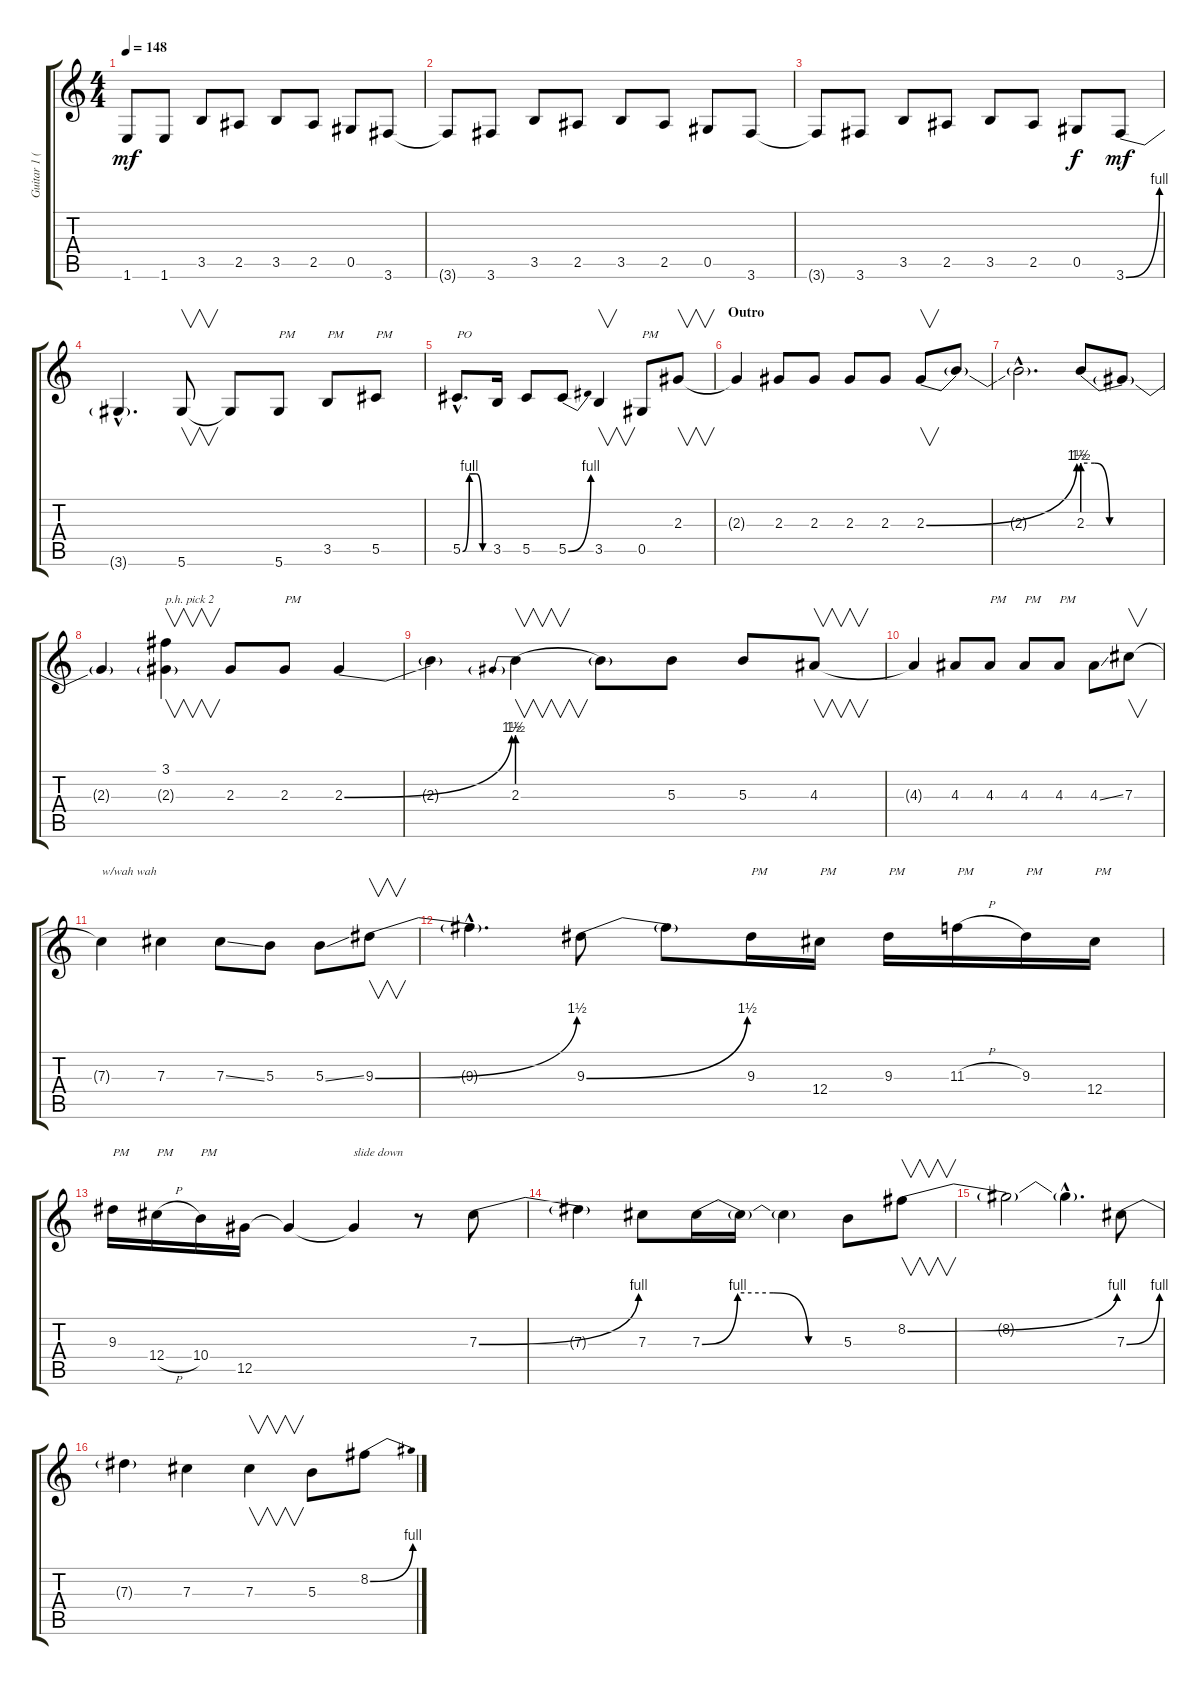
\track ("Guitar 1 (Slash)" "Guitar 1 (") {instrument distortionguitar}
\staff {score tabs}
\tuning (Eb4 Bb3 Gb3 Db3 Ab2 Eb2) {hide}
\ts (4 4)
\tempo 148
\clef g2
\ks c
1.6{t}.8{dy mf} 1.6.8 3.5.8 2.5.8 3.5.8 2.5.8 0.5.8 3.6.8 |
3.6{t}.8 3.6.8 3.5.8 2.5.8 3.5.8 2.5.8 0.5.8 3.6.8 |
3.6{t}.8 3.6.8 3.5.8 2.5.8 3.5.8 2.5.8 0.5.8{dy f} 3.6{be (bend 0 0 60 4)}.8{dy mf} |
3.6{hac t}.4{d} 5.6.8{v} 5.6{t}.8 5.6.8{txt "PM"} 3.5.8{txt "PM"} 5.5.8{txt "PM"} |
5.5{be (custom 0 0 15 4 30 4 45 0 60 0) hac}.8{d txt "PO"} 3.5.16 5.5.8 5.5{be (bend 0 0 60 4)}.8 3.5.4{v} 0.5.8{txt "PM"} 2.3.8{v} |
\section ("" "Outro")
2.3{t}.4 2.3.8 2.3.8 2.3.8 2.3.8 2.3{be (bend 0 0 60 6)}.8{v} 2.3{t}.8 |
2.3{hac t}.2{d} 2.3{be (custom 0 6 9 6 20 0 30 0 40 0 60 0)}.8 2.3{t}.8 |
2.3{t}.4 (3.1 2.3{g}).4{v txt "p.h. pick 2"} 2.3.8 2.3.8{txt "PM"} 2.3{be (bend 0 0 60 6)}.4 |
2.3{t}.4 2.3{be (prebend 0 6 60 6)}.4{v} 2.3{t}.8 5.3.8 5.3.8 4.3.8{v} |
4.3{t}.4 4.3.8 4.3.8{txt "PM"} 4.3.8{txt "PM"} 4.3.8{txt "PM"} 4.3{ss}.8 7.3.8{v} |
7.3{t}.4{txt "w/wah wah"} 7.3.4 7.3{ss}.8 5.3.8 5.3{ss}.8 9.3{be (bend 0 0 60 6)}.8{v} |
9.3{hac t}.4{d} 9.3{be (bend 0 0 60 6)}.8 9.3{t}.8 9.3.16{txt "PM"} 12.4.16{txt "PM"} 9.3.16{txt "PM"} 11.3{h}.16{txt "PM"} 9.3.16{txt "PM"} 12.4.16{txt "PM"} |
9.3.16{txt "PM"} 12.4{h}.16{txt "PM"} 10.4.16{txt "PM"} 12.5.16 12.5{t}.4 12.5{t}.4{txt "slide down"} r.8 7.3{be (bend 0 0 60 4)}.8 |
7.3{t}.4 7.3.8 7.3{be (custom 0 0 15 4 30 4 45 0 60 0)}.16 7.3{t}.16 7.3{t}.4 5.3.8 8.2{be (bend 0 0 60 4)}.8{v} |
8.2{t}.2 8.2{hac t}.4{d} 7.3{be (bend 0 0 60 4)}.8 |
7.3{t}.4 7.3.4 7.3.4{v} 5.3.8 8.2{be (bend 0 0 60 4)}.8
